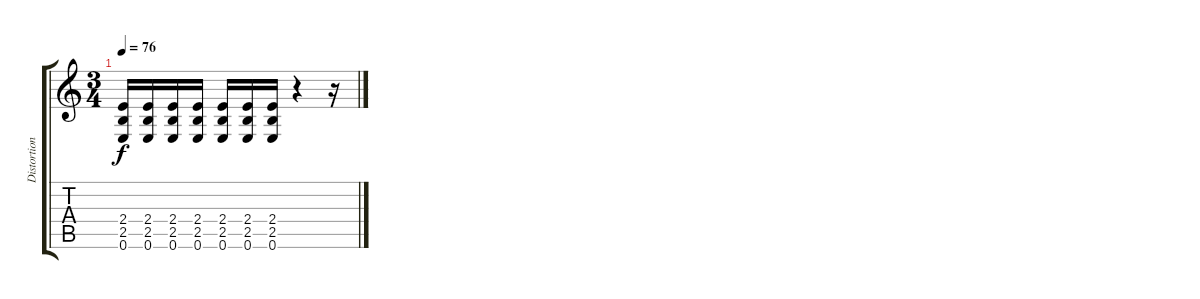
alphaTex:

\track ("Distortion Guitar 1" "Distortion") {instrument distortionguitar}
\staff {score tabs}
\tuning (E4 B3 G3 D3 A2 E2) {hide}
\ts (3 4)
\tempo 76
\clef g2
\ks c
(2.4 2.5 0.6).16{dy f} (2.4 2.5 0.6).16 (2.4 2.5 0.6).16 (2.4 2.5 0.6).16 (2.4 2.5 0.6).16 (2.4 2.5 0.6).16 (2.4 2.5 0.6).16 r.4 r.16
